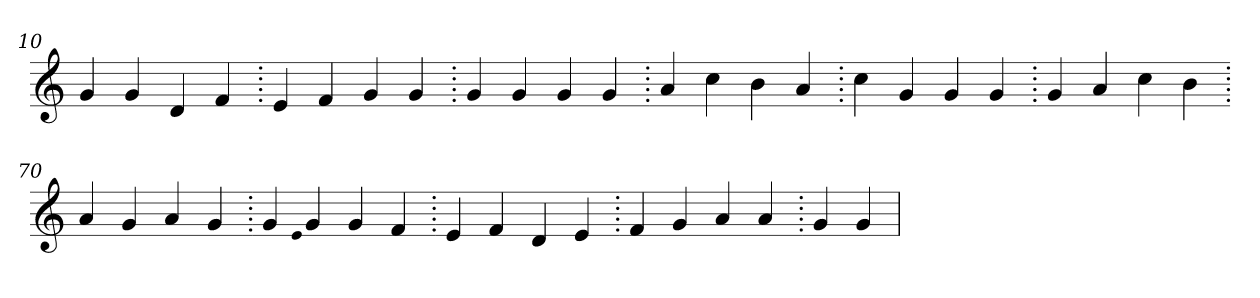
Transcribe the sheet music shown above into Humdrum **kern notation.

**kern
*part1
*staff1
*clefG2
=10.
4g
4g
4d
4f
=20.
4e
4f
4g
4g
=30.
4g
4g
4g
4g
=40.
4a
4cc
4b
4a
=50.
4cc
4g
4g
4g
=60.
4g
4a
4cc
4b
=70.
4a
4g
4a
4g
=80.
4g
qqe
4g
4g
4f
=90.
4e
4f
4d
4e
=100.
4f
4g
4a
4a
=110.
4g
4g
=
*-
